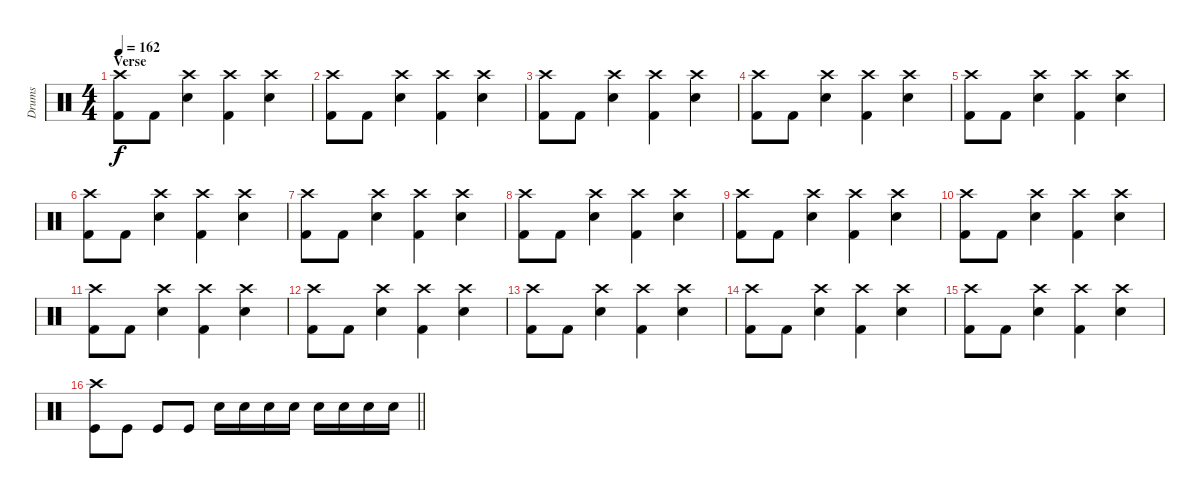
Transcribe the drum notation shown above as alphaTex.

\track ("Drums" "Drums") {instrument percussion}
\staff {score}
\articulation defaults
\ts (4 4)
\section ("" "Verse")
\tempo 162
\clef neutral
\ks c
("Crash high (hit)" "Kick (hit) 2").8{dy f} "Kick (hit) 2".8 ("Crash high (hit)" "Snare (hit) 2").4 ("Crash high (hit)" "Kick (hit) 2").4 ("Crash high (hit)" "Snare (hit) 2").4 |
("Crash high (hit)" "Kick (hit) 2").8 "Kick (hit) 2".8 ("Crash high (hit)" "Snare (hit) 2").4 ("Crash high (hit)" "Kick (hit) 2").4 ("Crash high (hit)" "Snare (hit) 2").4 |
("Crash high (hit)" "Kick (hit) 2").8 "Kick (hit) 2".8 ("Crash high (hit)" "Snare (hit) 2").4 ("Crash high (hit)" "Kick (hit) 2").4 ("Crash high (hit)" "Snare (hit) 2").4 |
("Crash high (hit)" "Kick (hit) 2").8 "Kick (hit) 2".8 ("Crash high (hit)" "Snare (hit) 2").4 ("Crash high (hit)" "Kick (hit) 2").4 ("Crash high (hit)" "Snare (hit) 2").4 |
("Crash high (hit)" "Kick (hit) 2").8 "Kick (hit) 2".8 ("Crash high (hit)" "Snare (hit) 2").4 ("Crash high (hit)" "Kick (hit) 2").4 ("Crash high (hit)" "Snare (hit) 2").4 |
("Crash high (hit)" "Kick (hit) 2").8 "Kick (hit) 2".8 ("Crash high (hit)" "Snare (hit) 2").4 ("Crash high (hit)" "Kick (hit) 2").4 ("Crash high (hit)" "Snare (hit) 2").4 |
("Crash high (hit)" "Kick (hit) 2").8 "Kick (hit) 2".8 ("Crash high (hit)" "Snare (hit) 2").4 ("Crash high (hit)" "Kick (hit) 2").4 ("Crash high (hit)" "Snare (hit) 2").4 |
("Crash high (hit)" "Kick (hit) 2").8 "Kick (hit) 2".8 ("Crash high (hit)" "Snare (hit) 2").4 ("Crash high (hit)" "Kick (hit) 2").4 ("Crash high (hit)" "Snare (hit) 2").4 |
("Crash high (hit)" "Kick (hit) 2").8 "Kick (hit) 2".8 ("Crash high (hit)" "Snare (hit) 2").4 ("Crash high (hit)" "Kick (hit) 2").4 ("Crash high (hit)" "Snare (hit) 2").4 |
("Crash high (hit)" "Kick (hit) 2").8 "Kick (hit) 2".8 ("Crash high (hit)" "Snare (hit) 2").4 ("Crash high (hit)" "Kick (hit) 2").4 ("Crash high (hit)" "Snare (hit) 2").4 |
("Crash high (hit)" "Kick (hit) 2").8 "Kick (hit) 2".8 ("Crash high (hit)" "Snare (hit) 2").4 ("Crash high (hit)" "Kick (hit) 2").4 ("Crash high (hit)" "Snare (hit) 2").4 |
("Crash high (hit)" "Kick (hit) 2").8 "Kick (hit) 2".8 ("Crash high (hit)" "Snare (hit) 2").4 ("Crash high (hit)" "Kick (hit) 2").4 ("Crash high (hit)" "Snare (hit) 2").4 |
("Crash high (hit)" "Kick (hit) 2").8 "Kick (hit) 2".8 ("Crash high (hit)" "Snare (hit) 2").4 ("Crash high (hit)" "Kick (hit) 2").4 ("Crash high (hit)" "Snare (hit) 2").4 |
("Crash high (hit)" "Kick (hit) 2").8 "Kick (hit) 2".8 ("Crash high (hit)" "Snare (hit) 2").4 ("Crash high (hit)" "Kick (hit) 2").4 ("Crash high (hit)" "Snare (hit) 2").4 |
("Crash high (hit)" "Kick (hit) 2").8 "Kick (hit) 2".8 ("Crash high (hit)" "Snare (hit) 2").4 ("Crash high (hit)" "Kick (hit) 2").4 ("Crash high (hit)" "Snare (hit) 2").4 |
\barLineRight lightlight
("Crash high (hit)" "Kick (hit)").8 "Kick (hit)".8 "Kick (hit)".8 "Kick (hit)".8 "Snare (hit) 2".16 "Snare (hit) 2".16 "Snare (hit) 2".16 "Snare (hit) 2".16 "Snare (hit) 2".16 "Snare (hit) 2".16 "Snare (hit) 2".16 "Snare (hit) 2".16
